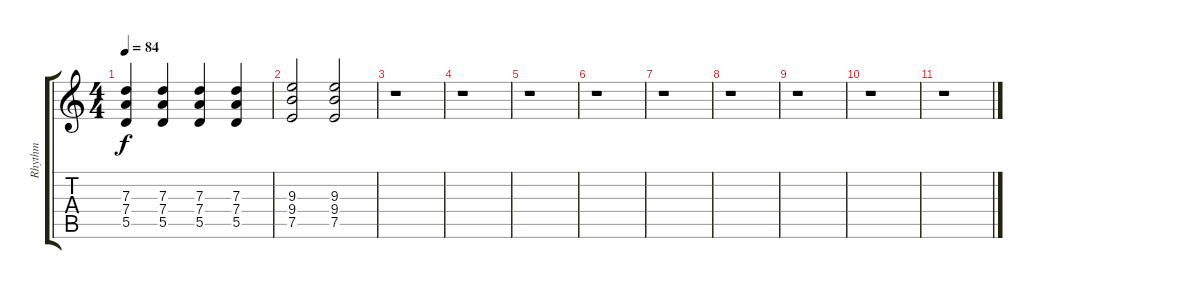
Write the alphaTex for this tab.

\track ("Rhythm" "Rhythm") {instrument overdrivenguitar}
\staff {score tabs}
\tuning (E4 B3 G3 D3 A2 E2) {hide}
\ts (4 4)
\tempo 84
\clef g2
\ks c
(7.3 7.4 5.5).4{dy f} (7.3 7.4 5.5).4 (7.3 7.4 5.5).4 (7.3 7.4 5.5).4 |
(9.3 9.4 7.5).2 (9.3 9.4 7.5).2 |
r.1 |
r.1 |
r.1 |
r.1 |
r.1 |
r.1 |
r.1 |
r.1 |
r.1
